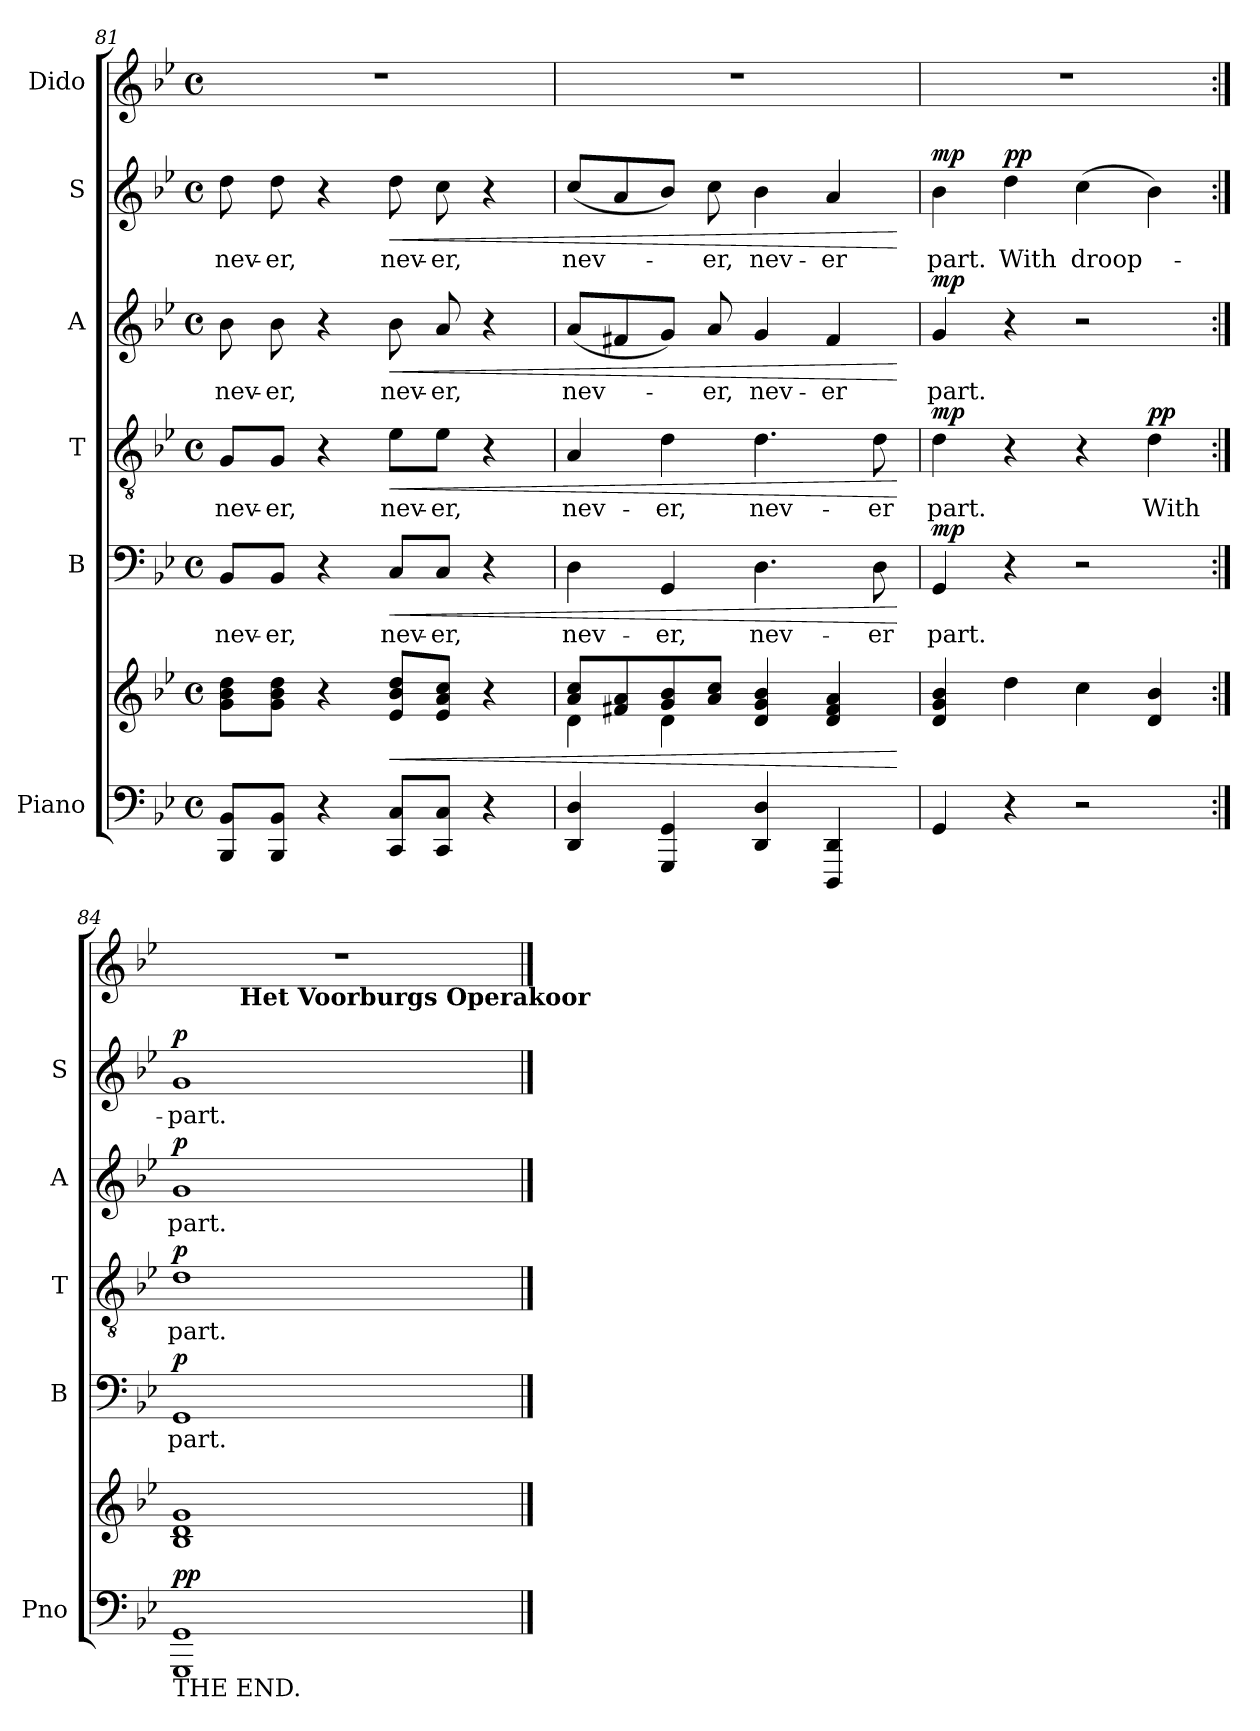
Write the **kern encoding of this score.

**kern	**kern	**dynam	**kern	**text	**dynam	**kern	**text	**dynam	**kern	**text	**dynam	**kern	**text	**dynam	**kern
*part6	*part6	*part6	*part5	*part5	*part5	*part4	*part4	*part4	*part3	*part3	*part3	*part2	*part2	*part2	*part1
*staff7	*staff6	*staff6/7	*staff5	*staff5	*staff5	*staff4	*staff4	*staff4	*staff3	*staff3	*staff3	*staff2	*staff2	*staff2	*staff1
*I"Piano	*	*	*I"B	*	*	*I"T	*	*	*I"A	*	*	*I"S	*	*	*I"Dido
*I'Pno	*	*	*I'B	*	*	*I'T	*	*	*I'A	*	*	*I'S	*	*	*
!!LO:PB:g=z
*clefF4	*clefG2	*	*clefF4	*	*	*clefGv2	*	*	*clefG2	*	*	*clefG2	*	*	*clefG2
*k[b-e-]	*k[b-e-]	*	*k[b-e-]	*	*	*k[b-e-]	*	*	*k[b-e-]	*	*	*k[b-e-]	*	*	*k[b-e-]
*M4/4	*M4/4	*	*M4/4	*	*	*M4/4	*	*	*M4/4	*	*	*M4/4	*	*	*M4/4
*met(c)	*met(c)	*	*met(c)	*	*	*met(c)	*	*	*met(c)	*	*	*met(c)	*	*	*met(c)
=81	=81	=81	=81	=81	=81	=81	=81	=81	=81	=81	=81	=81	=81	=81	=81
!	!	!	!	!LO:LY:b	!	!	!LO:LY:b	!	!	!LO:LY:b	!	!	!LO:LY:b	!	!
8BBB-/ 8BB-/L	8g\ 8b-\ 8dd\L	.	8BB-/L	nev-	.	8G/L	nev-	.	8b-\	nev-	.	8dd\	nev-	.	1r
!	!	!	!	!LO:LY:b	!	!	!LO:LY:b	!	!	!LO:LY:b	!	!	!LO:LY:b	!	!
8BBB-/ 8BB-/J	8g\ 8b-\ 8dd\J	.	8BB-/J	-er,	.	8G/J	-er,	.	8b-\	-er,	.	8dd\	-er,	.	.
4r	4r	.	4r	.	.	4r	.	.	4r	.	.	4r	.	.	.
!	!	!LO:HP:b	!	!LO:LY:b	!LO:HP:b	!	!LO:LY:b	!LO:HP:b	!	!LO:LY:b	!LO:HP:b	!	!LO:LY:b	!LO:HP:b	!
8CC/ 8C/L	8e-/ 8b-/ 8dd/L	<	8C/L	nev-	<	8e-\L	nev-	<	8b-\	nev-	<	8dd\	nev-	<	.
!	!	!	!	!LO:LY:b	!	!	!LO:LY:b	!	!	!LO:LY:b	!	!	!LO:LY:b	!	!
8CC/ 8C/J	8e-/ 8a/ 8cc/J	.	8C/J	-er,	.	8e-\J	-er,	.	8a/	-er,	.	8cc\	-er,	.	.
4r	4r	.	4r	.	.	4r	.	.	4r	.	.	4r	.	.	.
=82	=82	=82	=82	=82	=82	=82	=82	=82	=82	=82	=82	=82	=82	=82	=82
*	*^	*	*	*	*	*	*	*	*	*	*	*	*	*	*
!	!	!	!	!	!LO:LY:b	!	!	!LO:LY:b	!	!	!LO:LY:b	!	!	!LO:LY:b	!	!
4DD/ 4D/	8a/ 8cc/L	4d\	.	4D\	nev-	.	4A/	nev-	.	(<8a/L	nev-	.	(<8cc/L	nev-	.	1r
.	8f#X/ 8a/	.	.	.	.	.	.	.	.	8f#X/	.	.	8a/	.	.	.
!	!	!	!	!	!LO:LY:b	!	!	!LO:LY:b	!	!	!	!	!	!	!	!
4GGG/ 4GG/	8g/ 8b-/	4d\	.	4GG/	-er,	.	4d\	-er,	.	8g/J)	.	.	8b-/J)	.	.	.
!	!	!	!	!	!	!	!	!	!	!	!LO:LY:b	!	!	!LO:LY:b	!	!
.	8a/ 8cc/J	.	.	.	.	.	.	.	.	8a/	-er,	.	8cc\	-er,	.	.
!	!	!	!	!	!LO:LY:b	!	!	!LO:LY:b	!	!	!LO:LY:b	!	!	!LO:LY:b	!	!
4DD/ 4D/	4d/ 4g/ 4b-/	2ryy	.	4.D\	nev-	.	4.d\	nev-	.	4g/	nev-	.	4b-\	nev-	.	.
!	!	!	!	!	!	!	!	!	!	!	!LO:LY:b	!	!	!LO:LY:b	!	!
4DDD/ 4DD/	4d/ 4f#/ 4a/	.	.	.	.	.	.	.	.	4f#/	-er	.	4a/	-er	.	.
!	!	!	!	!	!LO:LY:b	!	!	!LO:LY:b	!	!	!	!	!	!	!	!
.	.	.	.	8D\	-er	.	8d\	-er	.	.	.	.	.	.	.	.
*	*v	*v	*	*	*	*	*	*	*	*	*	*	*	*	*	*
.	.	[	.	.	[	.	.	[	.	.	[	.	.	[	.
=83	=83	=83	=83	=83	=83	=83	=83	=83	=83	=83	=83	=83	=83	=83	=83
!	!	!LO:DY:a=2	!	!LO:LY:b	!	!	!LO:LY:b	!	!	!LO:LY:b	!	!	!LO:LY:b	!	!
!	!	!LO:DY:n=1:a	!	!	!LO:DY:a	!	!	!LO:DY:a	!	!	!LO:DY:a	!	!	!LO:DY:a	!
4GG/	4d/ 4g/ 4b-/	mp mp	4GG/	part.	mp	4d\	part.	mp	4g/	part.	mp	4b-\	part.	mp	1r
!	!	!	!	!	!	!	!	!	!	!	!	!	!LO:LY:b	!LO:DY:a	!
4r	4dd\	.	4r	.	.	4r	.	.	4r	.	.	4dd\	With	pp	.
!	!	!	!	!	!	!	!	!	!	!	!	!	!LO:LY:b	!	!
2r	4cc\	.	2r	.	.	4r	.	.	2r	.	.	(>4cc\	droop-	.	.
!	!	!	!	!	!	!	!LO:LY:b	!LO:DY:a	!	!	!	!	!	!	!
.	4d/ 4b-/	.	.	.	.	4d\	With	pp	.	.	.	4b-\)	.	.	.
=84:|!	=84:|!	=84:|!	=84:|!	=84:|!	=84:|!	=84:|!	=84:|!	=84:|!	=84:|!	=84:|!	=84:|!	=84:|!	=84:|!	=84:|!	=84:|!
!LO:TX:b:t=THE END.	!	!	!	!	!	!	!	!	!	!	!	!	!	!	!
!	!	!LO:DY:a=2	!	!LO:LY:b	!	!	!LO:LY:b	!	!	!LO:LY:b	!	!	!LO:LY:b	!	!
!	!	!LO:DY:n=1:a	!	!	!LO:DY:a	!	!	!LO:DY:a	!	!	!LO:DY:a	!	!	!LO:DY:a	!
*	*	*	*	*	*	*	*	*	*	*	*	*	*	*	*^
1GGG 1GG	1B- 1d 1g	p p	1GG	-part.	p	1d	-part.	p	1g	-part.	p	1g	part.	p	1r	4ryy
!	!	!	!	!	!	!	!	!	!	!	!	!	!	!	!	!LO:TX:b:B:t=Het Voorburgs Operakoor
.	.	.	.	.	.	.	.	.	.	.	.	.	.	.	.	2.ryy
*	*	*	*	*	*	*	*	*	*	*	*	*	*	*	*v	*v
==	==	==	==	==	==	==	==	==	==	==	==	==	==	==	==
*-	*-	*-	*-	*-	*-	*-	*-	*-	*-	*-	*-	*-	*-	*-	*-
